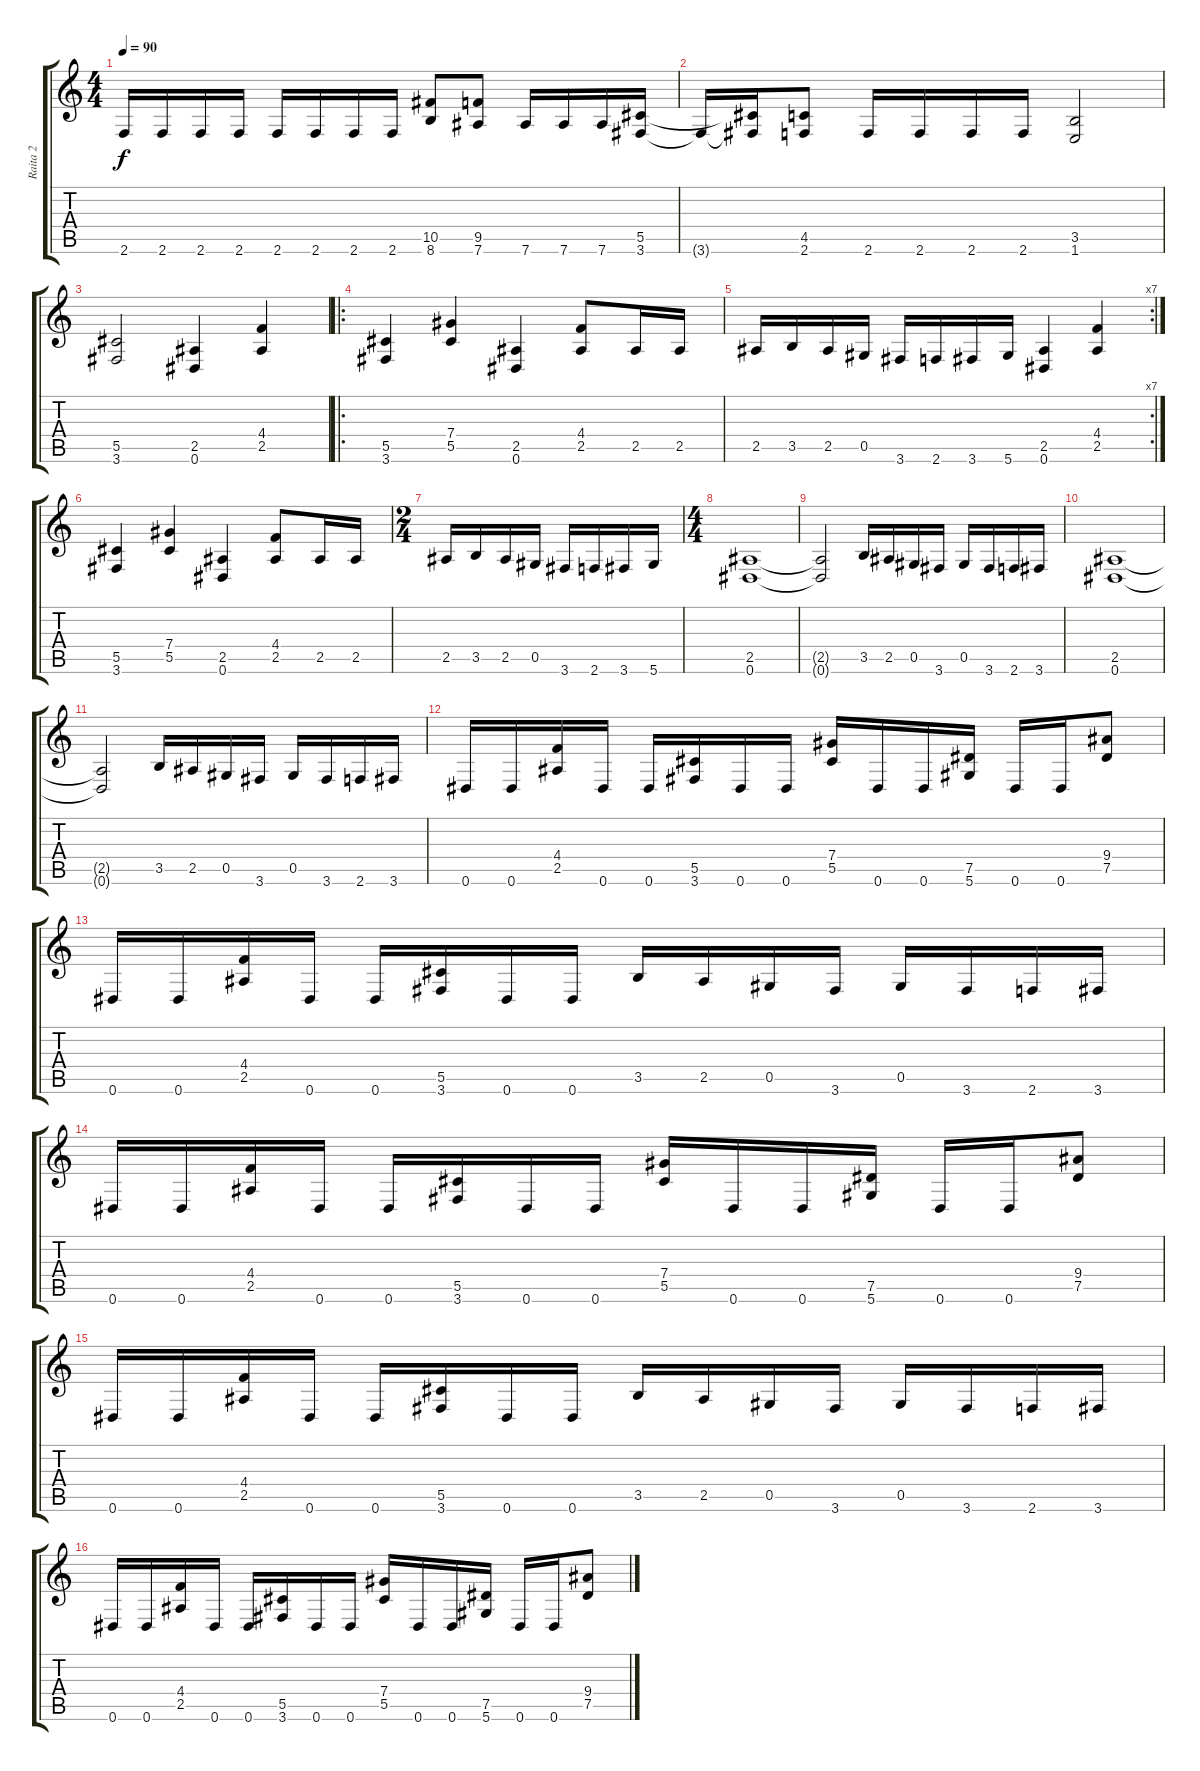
\track ("Raita 2" "Raita 2") {instrument overdrivenguitar}
\staff {score tabs}
\tuning (Eb4 Bb3 Gb3 Db3 Ab2 Eb2) {hide}
\ts (4 4)
\tempo 90
\clef g2
\ks c
2.6.16{dy f} 2.6.16 2.6.16 2.6.16 2.6.16 2.6.16 2.6.16 2.6.16 (10.5 8.6).8 (9.5 7.6).8 7.6.16 7.6.16 7.6.16 (5.5 3.6).16 |
3.6{t}.16 (5.5{t} 3.6{t}).16 (4.5 2.6).8 2.6.16 2.6.16 2.6.16 2.6.16 (3.5 1.6).2 |
(5.5 3.6).2 (2.5 0.6).4 (4.4 2.5).4 |
\ro
(5.5 3.6).4 (7.4 5.5).4 (2.5 0.6).4 (4.4 2.5).8 2.5.16 2.5.16 |
\rc 7
2.5.16 3.5.16 2.5.16 0.5.16 3.6.16 2.6.16 3.6.16 5.6.16 (2.5 0.6).4 (4.4 2.5).4 |
(5.5 3.6).4 (7.4 5.5).4 (2.5 0.6).4 (4.4 2.5).8 2.5.16 2.5.16 |
\ts (2 4)
2.5.16 3.5.16 2.5.16 0.5.16 3.6.16 2.6.16 3.6.16 5.6.16 |
\ts (4 4)
(2.5 0.6).1 |
(2.5{t} 0.6{t}).2 3.5.16 2.5.16 0.5.16 3.6.16 0.5.16 3.6.16 2.6.16 3.6.16 |
(2.5 0.6).1 |
(2.5{t} 0.6{t}).2 3.5.16 2.5.16 0.5.16 3.6.16 0.5.16 3.6.16 2.6.16 3.6.16 |
0.6.16 0.6.16 (4.4 2.5).16 0.6.16 0.6.16 (5.5 3.6).16 0.6.16 0.6.16 (7.4 5.5).16 0.6.16 0.6.16 (7.5 5.6).16 0.6.16 0.6.16 (9.4 7.5).8 |
0.6.16 0.6.16 (4.4 2.5).16 0.6.16 0.6.16 (5.5 3.6).16 0.6.16 0.6.16 3.5.16 2.5.16 0.5.16 3.6.16 0.5.16 3.6.16 2.6.16 3.6.16 |
0.6.16 0.6.16 (4.4 2.5).16 0.6.16 0.6.16 (5.5 3.6).16 0.6.16 0.6.16 (7.4 5.5).16 0.6.16 0.6.16 (7.5 5.6).16 0.6.16 0.6.16 (9.4 7.5).8 |
0.6.16 0.6.16 (4.4 2.5).16 0.6.16 0.6.16 (5.5 3.6).16 0.6.16 0.6.16 3.5.16 2.5.16 0.5.16 3.6.16 0.5.16 3.6.16 2.6.16 3.6.16 |
0.6.16 0.6.16 (4.4 2.5).16 0.6.16 0.6.16 (5.5 3.6).16 0.6.16 0.6.16 (7.4 5.5).16 0.6.16 0.6.16 (7.5 5.6).16 0.6.16 0.6.16 (9.4 7.5).8
